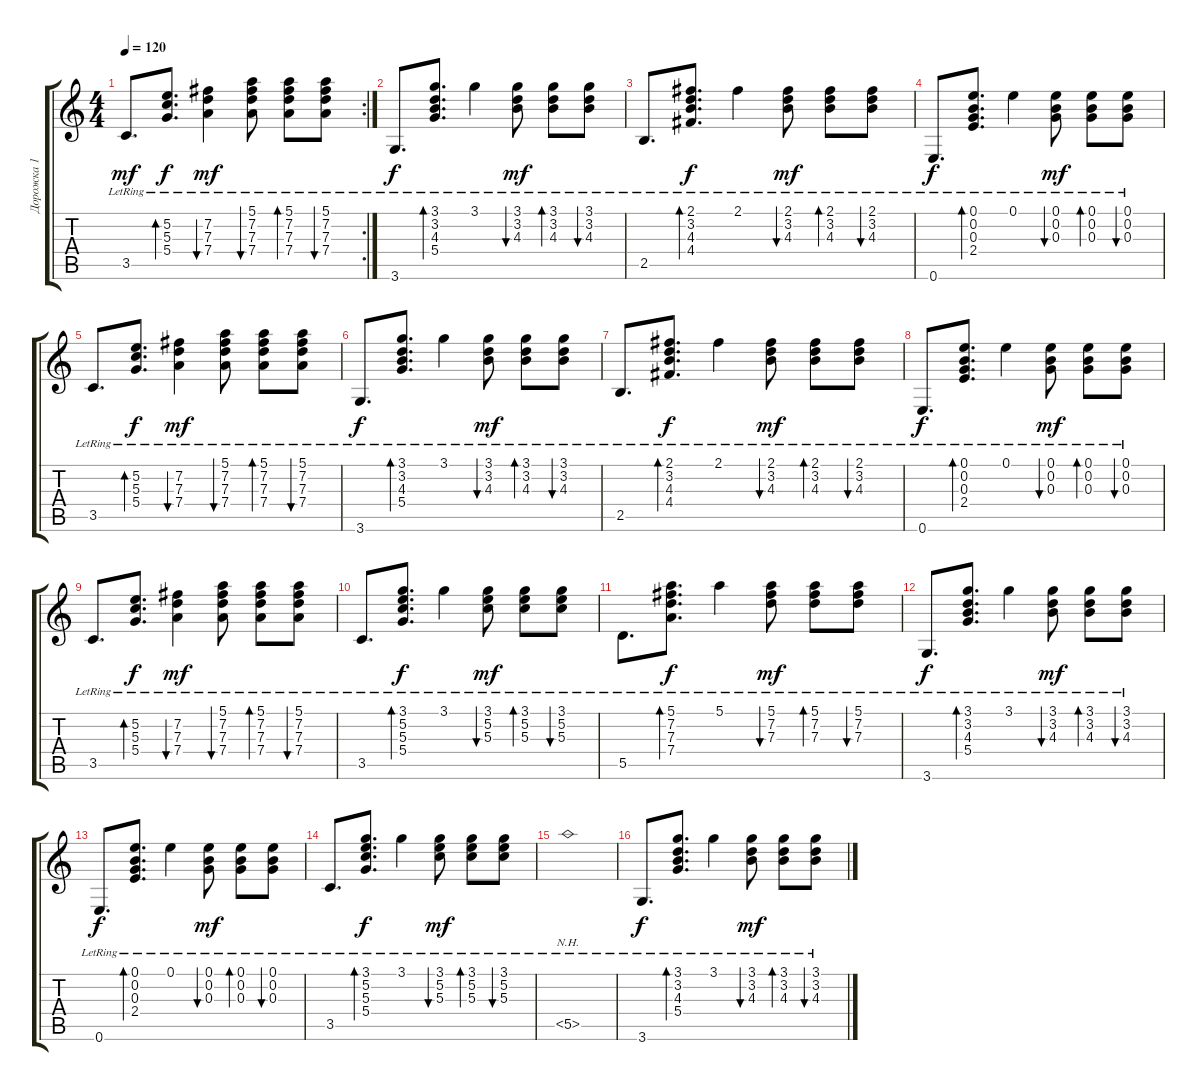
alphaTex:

\track ("Дорожка 1" "Дорожка 1") {instrument acousticguitarsteel}
\staff {score tabs}
\tuning (E4 B3 G3 D3 A2 E2) {hide}
\rc 2
\ts (4 4)
\tempo 120
\clef g2
\ks c
3.5{lr}.8{d dy mf} (5.2{lr} 5.3{lr} 5.4{lr}).8{d bd 480 dy f} (7.2{lr} 7.3{lr} 7.4{lr}).4{bu 30 dy mf} (5.1{lr} 7.2{lr} 7.3{lr} 7.4{lr}).8{bu 30} (5.1{lr} 7.2{lr} 7.3{lr} 7.4{lr}).8{bd 30} (5.1{lr} 7.2{lr} 7.3{lr} 7.4{lr}).8{bu 30} |
3.6{lr}.8{d dy f} (3.1{lr} 3.2{lr} 4.3{lr} 5.4{lr}).8{d bd 480} 3.1{lr}.4 (3.1{lr} 3.2{lr} 4.3{lr}).8{bu 30 dy mf} (3.1{lr} 3.2{lr} 4.3{lr}).8{bd 30} (3.1{lr} 3.2{lr} 4.3{lr}).8{bu 30} |
2.5{lr}.8{d} (2.1{lr} 3.2{lr} 4.3{lr} 4.4{lr}).8{d bd 480 dy f} 2.1{lr}.4 (2.1{lr} 3.2{lr} 4.3{lr}).8{bu 30 dy mf} (2.1{lr} 3.2{lr} 4.3{lr}).8{bd 30} (2.1{lr} 3.2{lr} 4.3{lr}).8{bu 30} |
0.6{lr}.8{d dy f} (0.1{lr} 0.2{lr} 0.3{lr} 2.4{lr}).8{d bd 480} 0.1{lr}.4 (0.1{lr} 0.2{lr} 0.3{lr}).8{bu 30 dy mf} (0.1{lr} 0.2{lr} 0.3{lr}).8{bd 30} (0.1{lr} 0.2{lr} 0.3{lr}).8{bu 30} |
3.5{lr}.8{d} (5.2{lr} 5.3{lr} 5.4{lr}).8{d bd 480 dy f} (7.2{lr} 7.3{lr} 7.4{lr}).4{bu 30 dy mf} (5.1{lr} 7.2{lr} 7.3{lr} 7.4{lr}).8{bu 30} (5.1{lr} 7.2{lr} 7.3{lr} 7.4{lr}).8{bd 30} (5.1{lr} 7.2{lr} 7.3{lr} 7.4{lr}).8{bu 30} |
3.6{lr}.8{d dy f} (3.1{lr} 3.2{lr} 4.3{lr} 5.4{lr}).8{d bd 480} 3.1{lr}.4 (3.1{lr} 3.2{lr} 4.3{lr}).8{bu 30 dy mf} (3.1{lr} 3.2{lr} 4.3{lr}).8{bd 30} (3.1{lr} 3.2{lr} 4.3{lr}).8{bu 30} |
2.5{lr}.8{d} (2.1{lr} 3.2{lr} 4.3{lr} 4.4{lr}).8{d bd 480 dy f} 2.1{lr}.4 (2.1{lr} 3.2{lr} 4.3{lr}).8{bu 30 dy mf} (2.1{lr} 3.2{lr} 4.3{lr}).8{bd 30} (2.1{lr} 3.2{lr} 4.3{lr}).8{bu 30} |
0.6{lr}.8{d dy f} (0.1{lr} 0.2{lr} 0.3{lr} 2.4{lr}).8{d bd 480} 0.1{lr}.4 (0.1{lr} 0.2{lr} 0.3{lr}).8{bu 30 dy mf} (0.1{lr} 0.2{lr} 0.3{lr}).8{bd 30} (0.1{lr} 0.2{lr} 0.3{lr}).8{bu 30} |
3.5{lr}.8{d} (5.2{lr} 5.3{lr} 5.4{lr}).8{d bd 480 dy f} (7.2{lr} 7.3{lr} 7.4{lr}).4{bu 30 dy mf} (5.1{lr} 7.2{lr} 7.3{lr} 7.4{lr}).8{bu 30} (5.1{lr} 7.2{lr} 7.3{lr} 7.4{lr}).8{bd 30} (5.1{lr} 7.2{lr} 7.3{lr} 7.4{lr}).8{bu 30} |
3.5{lr}.8{d} (3.1{lr} 5.2{lr} 5.3{lr} 5.4{lr}).8{d bd 480 dy f} 3.1{lr}.4 (3.1{lr} 5.2{lr} 5.3{lr}).8{bu 30 dy mf} (3.1{lr} 5.2{lr} 5.3{lr}).8{bd 30} (3.1{lr} 5.2{lr} 5.3{lr}).8{bu 30} |
5.5{lr}.8{d} (5.1{lr} 7.2{lr} 7.3{lr} 7.4{lr}).8{d bd 480 dy f} 5.1{lr}.4 (5.1{lr} 7.2{lr} 7.3{lr}).8{bu 30 dy mf} (5.1{lr} 7.2{lr} 7.3{lr}).8{bd 30} (5.1{lr} 7.2{lr} 7.3{lr}).8{bu 30} |
3.6{lr}.8{d dy f} (3.1{lr} 3.2{lr} 4.3{lr} 5.4{lr}).8{d bd 480} 3.1{lr}.4 (3.1{lr} 3.2{lr} 4.3{lr}).8{bu 30 dy mf} (3.1{lr} 3.2{lr} 4.3{lr}).8{bd 30} (3.1{lr} 3.2{lr} 4.3{lr}).8{bu 30} |
0.6{lr}.8{d dy f} (0.1{lr} 0.2{lr} 0.3{lr} 2.4{lr}).8{d bd 480} 0.1{lr}.4 (0.1{lr} 0.2{lr} 0.3{lr}).8{bu 30 dy mf} (0.1{lr} 0.2{lr} 0.3{lr}).8{bd 30} (0.1{lr} 0.2{lr} 0.3{lr}).8{bu 30} |
3.5{lr}.8{d} (3.1{lr} 5.2{lr} 5.3{lr} 5.4{lr}).8{d bd 480 dy f} 3.1{lr}.4 (3.1{lr} 5.2{lr} 5.3{lr}).8{bu 30 dy mf} (3.1{lr} 5.2{lr} 5.3{lr}).8{bd 30} (3.1{lr} 5.2{lr} 5.3{lr}).8{bu 30} |
5.5{nh lr}.1 |
3.6{lr}.8{d dy f} (3.1{lr} 3.2{lr} 4.3{lr} 5.4{lr}).8{d bd 480} 3.1{lr}.4 (3.1{lr} 3.2{lr} 4.3{lr}).8{bu 30 dy mf} (3.1{lr} 3.2{lr} 4.3{lr}).8{bd 30} (3.1{lr} 3.2{lr} 4.3{lr}).8{bu 30}
